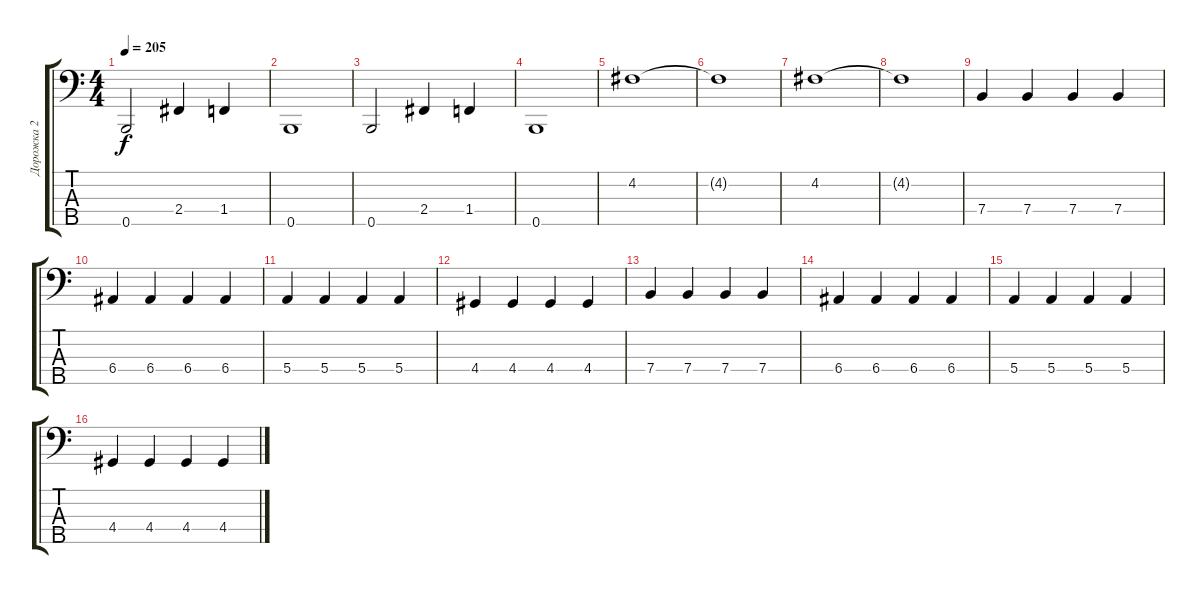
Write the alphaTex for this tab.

\track ("Дорожка 2" "Дорожка 2") {instrument electricbasspick}
\staff {score tabs}
\tuning (G2 D2 A1 E1 B0) {hide}
\ts (4 4)
\tempo 205
\clef f4
\ks c
0.5.2{dy f} 2.4.4 1.4.4 |
0.5.1 |
0.5.2 2.4.4 1.4.4 |
0.5.1 |
4.2.1 |
4.2{t}.1 |
4.2.1 |
4.2{t}.1 |
7.4.4 7.4.4 7.4.4 7.4.4 |
6.4.4 6.4.4 6.4.4 6.4.4 |
5.4.4 5.4.4 5.4.4 5.4.4 |
4.4.4 4.4.4 4.4.4 4.4.4 |
7.4.4 7.4.4 7.4.4 7.4.4 |
6.4.4 6.4.4 6.4.4 6.4.4 |
5.4.4 5.4.4 5.4.4 5.4.4 |
4.4.4 4.4.4 4.4.4 4.4.4
